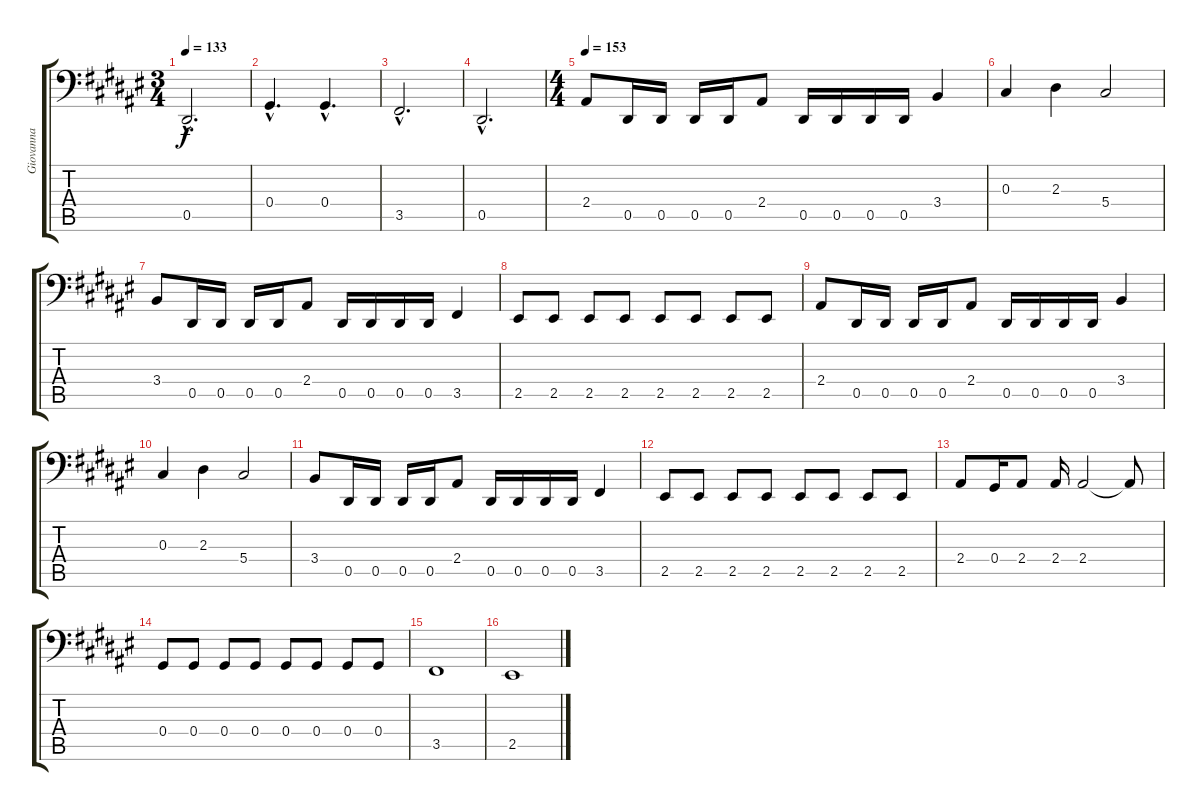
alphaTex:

\track ("Giovanna" "Giovanna") {instrument electricbassfinger}
\staff {score tabs}
\tuning (B2 Gb2 Db2 Ab1 Eb1 Bb0) {hide}
\ts (3 4)
\tempo 133
\clef f4
\ks d#minor
0.5{hac}.2{d dy f} |
0.4{hac}.4{d} 0.4{hac}.4{d} |
3.5{hac}.2{d} |
0.5{hac}.2{d} |
\ts (4 4)
\tempo 153
2.4.8 0.5.16 0.5.16 0.5.16 0.5.16 2.4.8 0.5.16 0.5.16 0.5.16 0.5.16 3.4.4 |
0.3.4 2.3.4 5.4.2 |
3.4.8 0.5.16 0.5.16 0.5.16 0.5.16 2.4.8 0.5.16 0.5.16 0.5.16 0.5.16 3.5.4 |
2.5.8 2.5.8 2.5.8 2.5.8 2.5.8 2.5.8 2.5.8 2.5.8 |
2.4.8 0.5.16 0.5.16 0.5.16 0.5.16 2.4.8 0.5.16 0.5.16 0.5.16 0.5.16 3.4.4 |
0.3.4 2.3.4 5.4.2 |
3.4.8 0.5.16 0.5.16 0.5.16 0.5.16 2.4.8 0.5.16 0.5.16 0.5.16 0.5.16 3.5.4 |
2.5.8 2.5.8 2.5.8 2.5.8 2.5.8 2.5.8 2.5.8 2.5.8 |
2.4.8 0.4.16 2.4.8 2.4.16 2.4.2 2.4{t}.8 |
0.4.8 0.4.8 0.4.8 0.4.8 0.4.8 0.4.8 0.4.8 0.4.8 |
3.5.1 |
2.5.1
